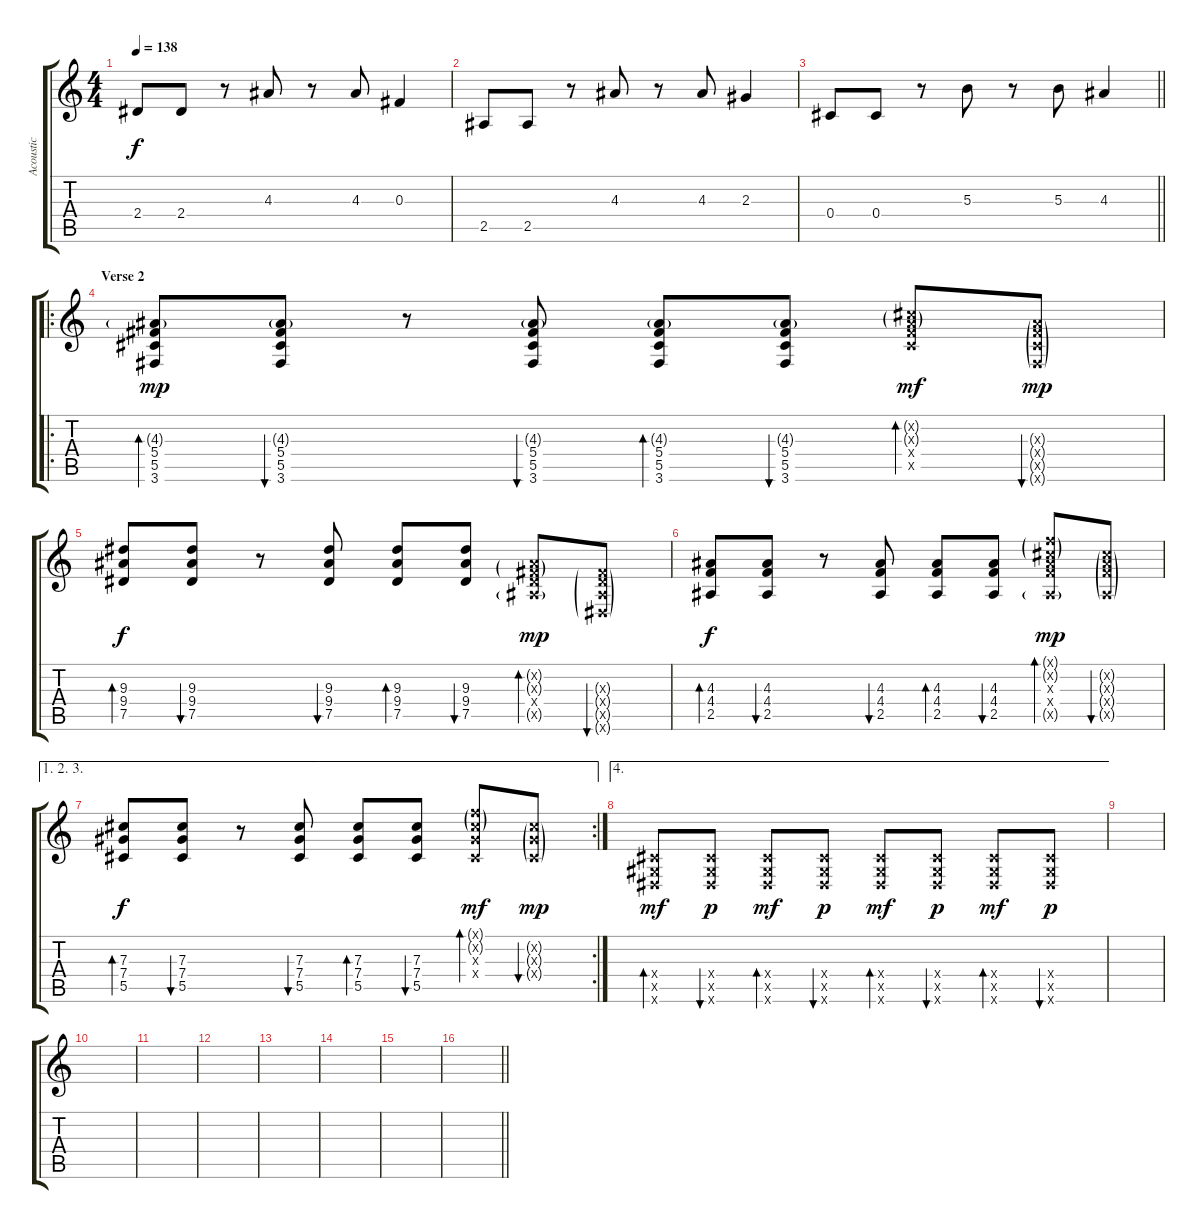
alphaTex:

\track ("Acoustic" "Acoustic") {instrument acousticguitarsteel}
\staff {score tabs}
\tuning (Eb4 Bb3 Gb3 Db3 Ab2 Eb2) {hide}
\ts (4 4)
\tempo 138
\clef g2
\ks c
2.4.8{dy f} 2.4.8 r.8 4.3.8 r.8 4.3.8 0.3.4 |
2.5.8 2.5.8 r.8 4.3.8 r.8 4.3.8 2.3.4 |
\barLineRight lightlight
0.4.8 0.4.8 r.8 5.3.8 r.8 5.3.8 4.3.4 |
\ro
\section ("" "Verse 2")
(4.3{g} 5.4 5.5 3.6).8{bd 120 dy mp instrument acousticguitarsteel} (4.3{g} 5.4 5.5 3.6).8{bu 120} r.8 (4.3{g} 5.4 5.5 3.6).8{bu 120} (4.3{g} 5.4 5.5 3.6).8{bd 120} (4.3{g} 5.4 5.5 3.6).8{bu 120} (3.2{g x} 4.3{g x} 5.4{x} 5.5{x}).8{bd 60 dy mf} (4.3{g x} 5.4{g x} 5.5{g x} 3.6{g x}).8{bu 120 dy mp} |
(9.3 9.4 7.5).8{bd 120 dy f} (9.3 9.4 7.5).8{bu 120} r.8 (9.3 9.4 7.5).8{bu 120} (9.3 9.4 7.5).8{bd 120} (9.3 9.4 7.5).8{bu 120} (0.2{g x} 0.3{g x} 2.4{x} 2.5{g x}).8{bd 60 dy mp} (0.3{g x} 2.4{g x} 2.5{g x} 0.6{g x}).8{bu 120} |
(4.3 4.4 2.5).8{bd 120 dy f} (4.3 4.4 2.5).8{bu 120} r.8 (4.3 4.4 2.5).8{bu 120} (4.3 4.4 2.5).8{bd 120} (4.3 4.4 2.5).8{bu 120} (2.1{g x} 3.2{g x} 4.3{x} 4.4{x} 2.5{g x}).8{bd 60 dy mp} (3.2{g x} 4.3{g x} 4.4{g x} 2.5{g x}).8{bu 120} |
\ae (1 2 3)
\rc 2
(7.3 7.4 5.5).8{bd 120 dy f} (7.3 7.4 5.5).8{bu 120} r.8 (7.3 7.4 5.5).8{bu 120} (7.3 7.4 5.5).8{bd 120} (7.3 7.4 5.5).8{bu 120} (2.1{g x} 3.2{g x} 2.3{x} 0.4{x}).8{bd 60 dy mf} (3.2{g x} 2.3{g x} 0.4{g x}).8{bu 120 dy mp} |
\ae 4
(0.4{x} 0.5{x} 0.6{x}).8{bd 240 dy mf instrument electricguitarclean} (0.4{x} 0.5{x} 0.6{x}).8{bu 60 dy p} (0.4{x} 0.5{x} 0.6{x}).8{bd 60 dy mf} (0.4{x} 0.5{x} 0.6{x}).8{bu 60 dy p} (0.4{x} 0.5{x} 0.6{x}).8{bd 60 dy mf} (0.4{x} 0.5{x} 0.6{x}).8{bu 60 dy p} (0.4{x} 0.5{x} 0.6{x}).8{bd 60 dy mf} (0.4{x} 0.5{x} 0.6{x}).8{bu 60 dy p} |
|
|
|
|
|
|
|
\barLineRight lightlight
